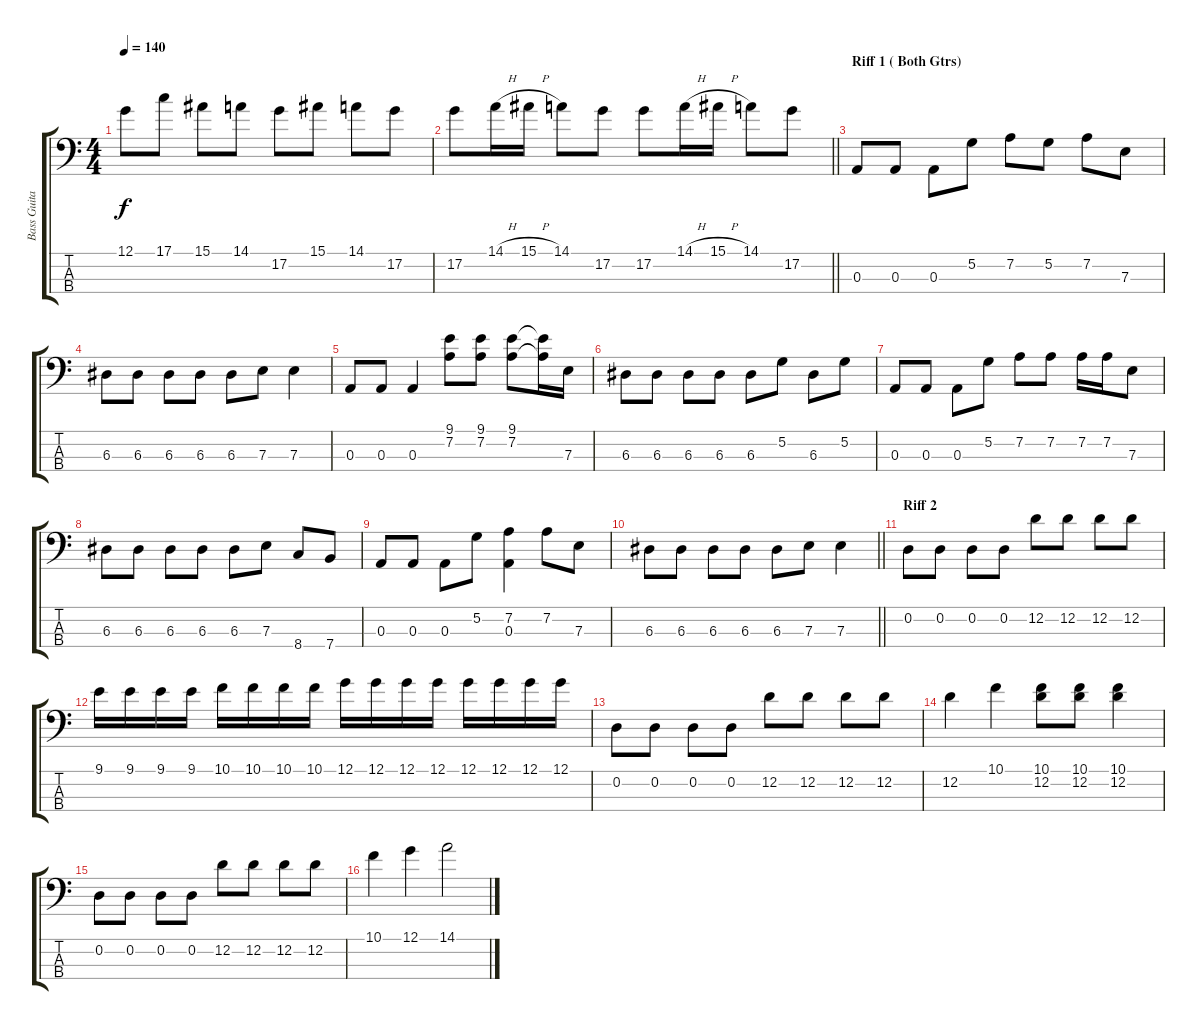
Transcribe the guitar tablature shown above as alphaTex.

\track ("Bass Guitar" "Bass Guita") {instrument electricbassfinger}
\staff {score tabs}
\tuning (G2 D2 A1 E1) {hide}
\ts (4 4)
\tempo 140
\clef f4
\ks c
12.1.8{dy f} 17.1.8 15.1.8 14.1.8 17.2.8 15.1.8 14.1.8 17.2.8 |
\barLineRight lightlight
17.2.8 14.1{h}.16 15.1{h}.16 14.1.8 17.2.8 17.2.8 14.1{h}.16 15.1{h}.16 14.1.8 17.2.8 |
\section ("" "Riff 1 ( Both Gtrs)")
0.3.8 0.3.8 0.3.8 5.2.8 7.2.8 5.2.8 7.2.8 7.3.8 |
6.3.8 6.3.8 6.3.8 6.3.8 6.3.8 7.3.8 7.3.4 |
0.3.8 0.3.8 0.3.4 (9.1 7.2).8 (9.1 7.2).8 (9.1 7.2).8 (9.1{t} 7.2{t}).16 7.3.16 |
6.3.8 6.3.8 6.3.8 6.3.8 6.3.8 5.2.8 6.3.8 5.2.8 |
0.3.8 0.3.8 0.3.8 5.2.8 7.2.8 7.2.8 7.2.16 7.2.16 7.3.8 |
6.3.8 6.3.8 6.3.8 6.3.8 6.3.8 7.3.8 8.4.8 7.4.8 |
0.3.8 0.3.8 0.3.8 5.2.8 (7.2 0.3).4 7.2.8 7.3.8 |
\barLineRight lightlight
6.3.8 6.3.8 6.3.8 6.3.8 6.3.8 7.3.8 7.3.4 |
\section ("" "Riff 2")
0.2.8 0.2.8 0.2.8 0.2.8 12.2.8 12.2.8 12.2.8 12.2.8 |
9.1.16 9.1.16 9.1.16 9.1.16 10.1.16 10.1.16 10.1.16 10.1.16 12.1.16 12.1.16 12.1.16 12.1.16 12.1.16 12.1.16 12.1.16 12.1.16 |
0.2.8 0.2.8 0.2.8 0.2.8 12.2.8 12.2.8 12.2.8 12.2.8 |
12.2.4 10.1.4 (10.1 12.2).8 (10.1 12.2).8 (10.1 12.2).4 |
0.2.8 0.2.8 0.2.8 0.2.8 12.2.8 12.2.8 12.2.8 12.2.8 |
10.1.4 12.1.4 14.1.2
